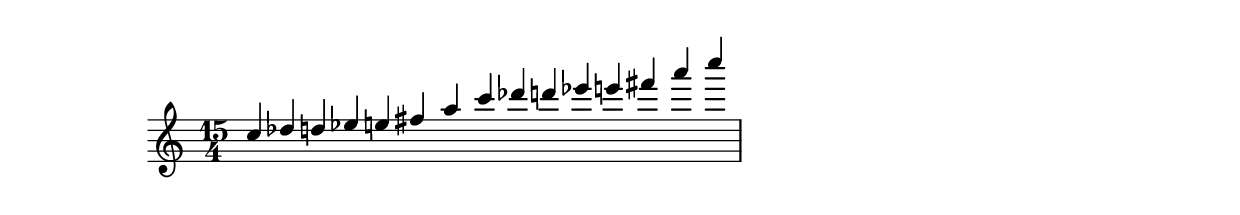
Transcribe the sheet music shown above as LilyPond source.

\version "2.18.2" \score { \new Staff << \new Voice { \set midiInstrument = #"piano" \voiceOne
 \key c \major \time 15/4
\override Voice.TextScript.font-size = #-4
 { c'' des'' d'' ees'' e'' fis'' a'' c''' des''' d''' ees''' e''' fis''' a''' c''''  } 
 } >> \layout { } \midi { \context { \Staff \remove "Staff_performer" }
\context { \Voice \consists "Staff_performer" } \tempo 2 = 60 } }
\paper{oddHeaderMarkup = ##f oddFooterMarkup = ##f}
